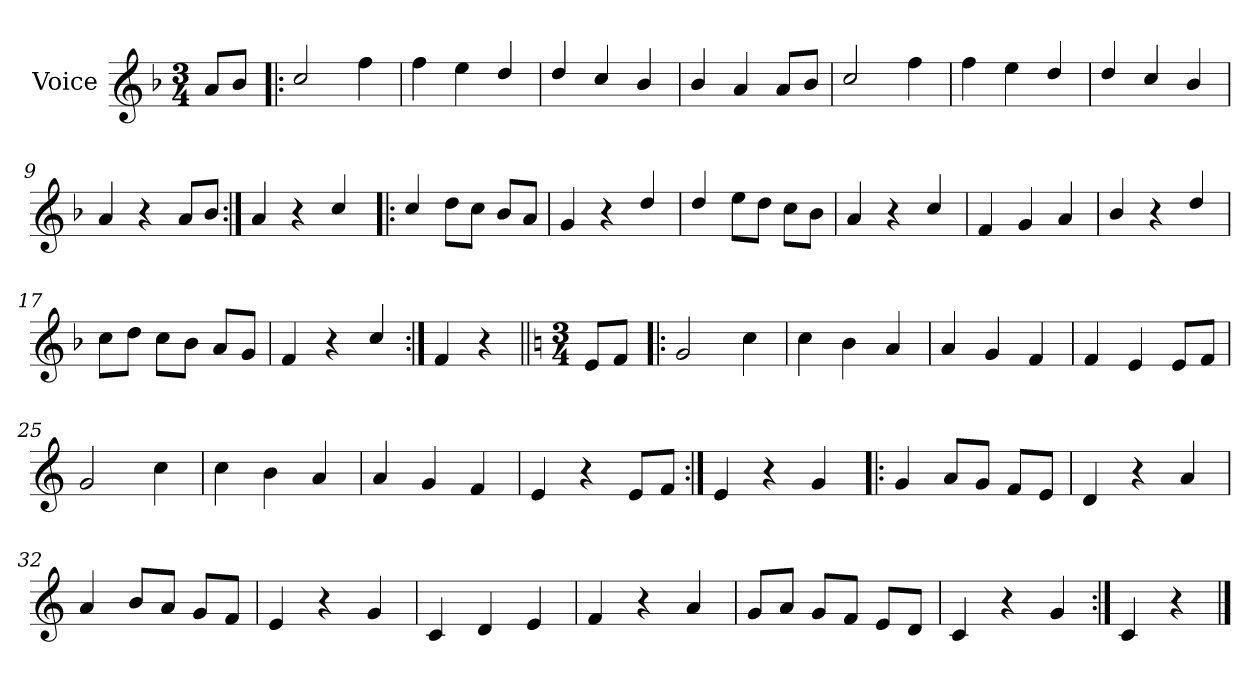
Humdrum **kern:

**kern
*part1
*staff1
*I"Voice
*I'V
*clefG2
*k[b-]
*M3/4
*MM120
=1
8a/L
8b-/J
=2!|:
2cc/
4ff\
=3
4ff\
4ee\
4dd/
=4
4dd/
4cc/
4b-/
=5
4b-/
4a/
8a/L
8b-/J
!!LO:LB:g=z
=6
2cc/
4ff\
=7
4ff\
4ee\
4dd/
=8
4dd/
4cc/
4b-/
=9
4a/
4r
8a/L
8b-/J
=10:|!
4a/
4r
4cc/
!!LO:LB:g=z
=11!|:
4cc/
8dd\L
8cc\J
8b-/L
8a/J
=12
4g/
4r
4dd/
=13
4dd/
8ee\L
8dd\J
8cc\L
8b-\J
=14
4a/
4r
4cc/
=15
4f/
4g/
4a/
!!LO:LB:g=z
=16
4b-/
4r
4dd/
=17
8cc\L
8dd\J
8cc\L
8b-\J
8a/L
8g/J
=18
4f/
4r
4cc/
=19:|!
4f/
4r
!!LO:LB:g=z
=20||
*k[]
*M3/4
8e/L
8f/J
=21!|:
2g/
4cc\
=22
4cc\
4b\
4a/
=23
4a/
4g/
4f/
=24
4f/
4e/
8e/L
8f/J
!!LO:LB:g=z
=25
2g/
4cc\
=26
4cc\
4b\
4a/
=27
4a/
4g/
4f/
=28
4e/
4r
8e/L
8f/J
=29:|!
4e/
4r
4g/
!!LO:LB:g=z
=30!|:
4g/
8a/L
8g/J
8f/L
8e/J
=31
4d/
4r
4a/
=32
4a/
8b/L
8a/J
8g/L
8f/J
=33
4e/
4r
4g/
=34
4c/
4d/
4e/
!!LO:LB:g=z
=35
4f/
4r
4a/
=36
8g/L
8a/J
8g/L
8f/J
8e/L
8d/J
=37
4c/
4r
4g/
=38:|!
4c/
4r
==
*-
